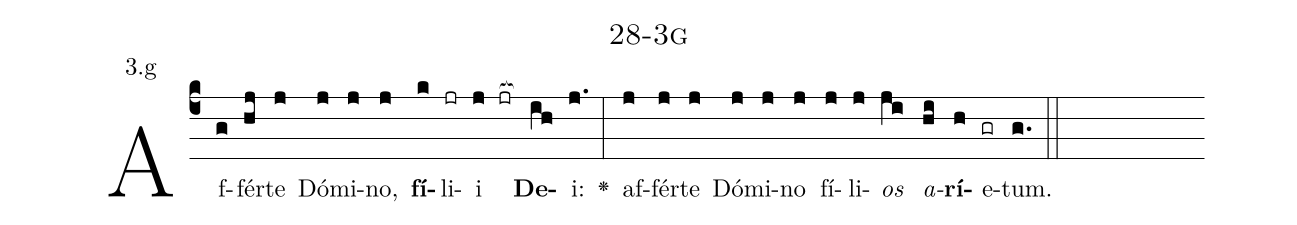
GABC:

name: 28-3g;
annotation: 3.g;
%%
(c4)Af(g)fér(hj)te(j) Dó(j)mi(j)no,(j) <b>fí</b>(k)li(jr)i(j jr[ocb:1{]) <b>De</b>(ih[ocb:0}])i:(j.) <v>\greheightstar</v>(:) af(j)fér(j)te(j) Dó(j)mi(j)no(j) fí(j)li(j)<i>os</i>(ji) <i>a</i>(hi)<b>rí</b>(h)e(gr)tum.(g.) (::)


%E(j) u(j) o(ji) u(hi) a(h) e.(g.) (::)
